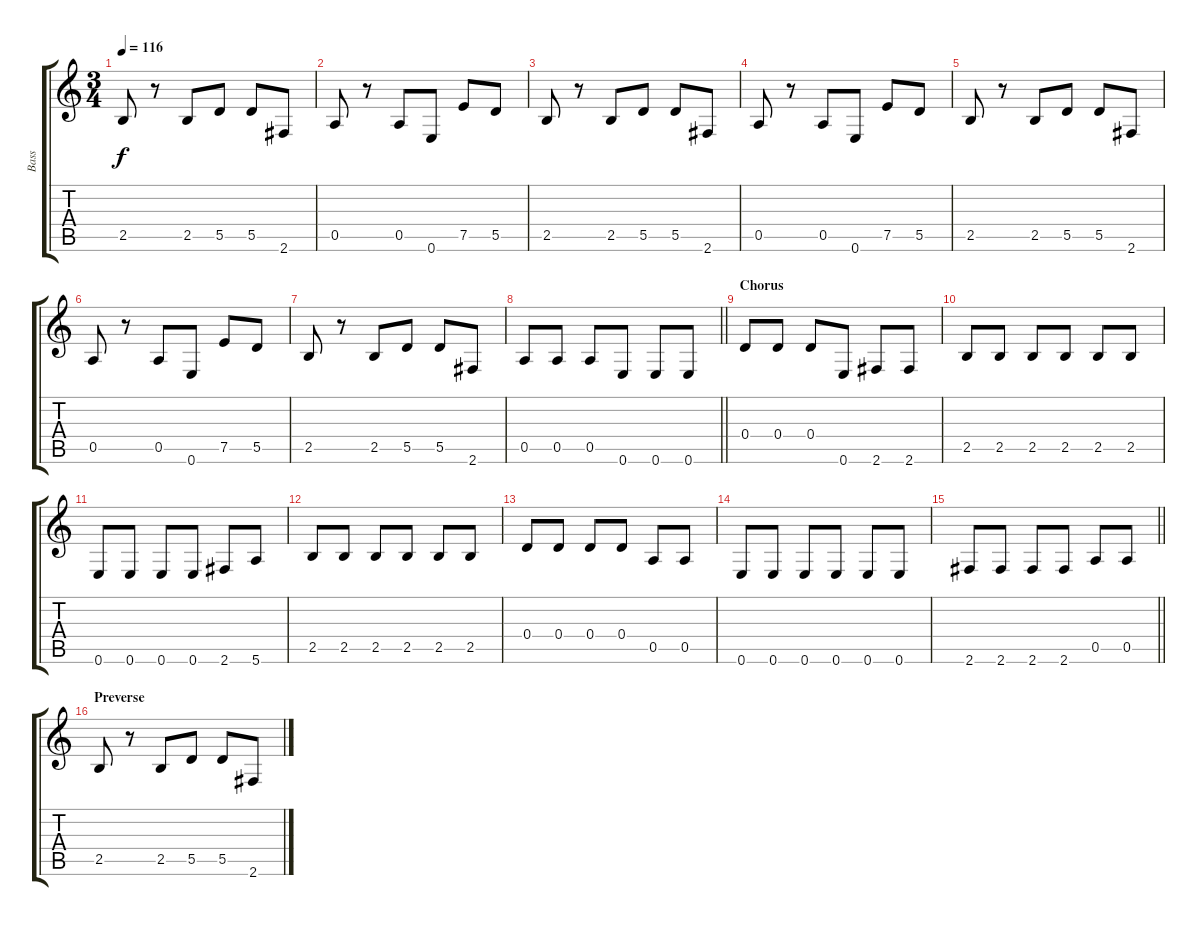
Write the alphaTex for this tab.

\track ("Bass" "Bass") {instrument electricbassfinger}
\staff {score tabs}
\tuning (E4 B3 G3 D3 A2 E2) {hide}
\ts (3 4)
\tempo 116
\clef g2
\ks c
2.5.8{dy f} r.8 2.5.8 5.5.8 5.5.8 2.6.8 |
0.5.8 r.8 0.5.8 0.6.8 7.5.8 5.5.8 |
2.5.8 r.8 2.5.8 5.5.8 5.5.8 2.6.8 |
0.5.8 r.8 0.5.8 0.6.8 7.5.8 5.5.8 |
2.5.8 r.8 2.5.8 5.5.8 5.5.8 2.6.8 |
0.5.8 r.8 0.5.8 0.6.8 7.5.8 5.5.8 |
2.5.8 r.8 2.5.8 5.5.8 5.5.8 2.6.8 |
\barLineRight lightlight
0.5.8 0.5.8 0.5.8 0.6.8 0.6.8 0.6.8 |
\section ("" "Chorus")
0.4.8 0.4.8 0.4.8 0.6.8 2.6.8 2.6.8 |
2.5.8 2.5.8 2.5.8 2.5.8 2.5.8 2.5.8 |
0.6.8 0.6.8 0.6.8 0.6.8 2.6.8 5.6.8 |
2.5.8 2.5.8 2.5.8 2.5.8 2.5.8 2.5.8 |
0.4.8 0.4.8 0.4.8 0.4.8 0.5.8 0.5.8 |
0.6.8 0.6.8 0.6.8 0.6.8 0.6.8 0.6.8 |
\barLineRight lightlight
2.6.8 2.6.8 2.6.8 2.6.8 0.5.8 0.5.8 |
\section ("" "Preverse")
2.5.8 r.8 2.5.8 5.5.8 5.5.8 2.6.8
